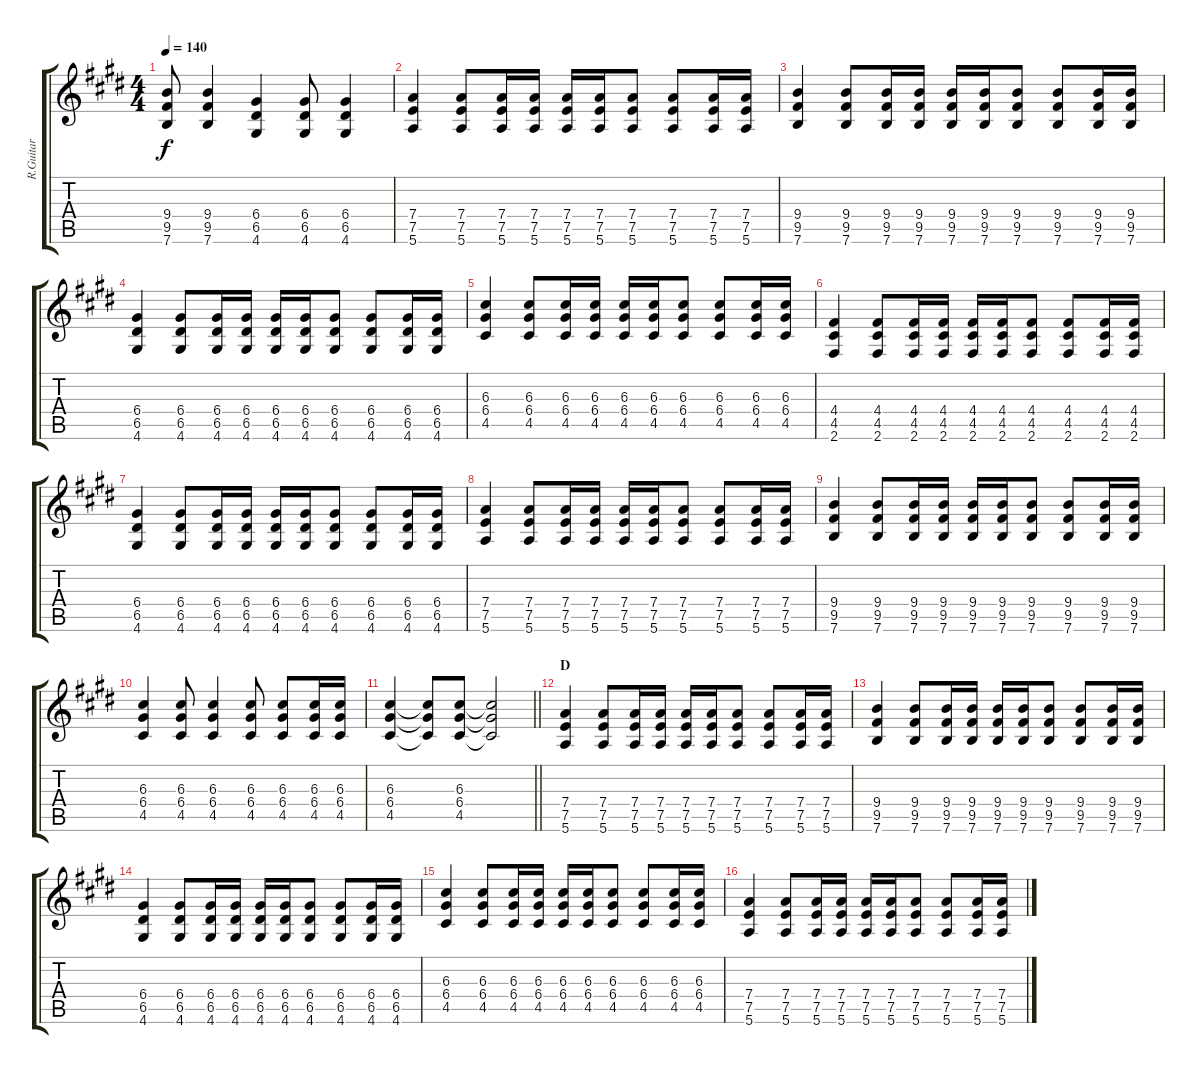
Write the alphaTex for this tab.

\track ("R.Guitar" "R.Guitar") {instrument distortionguitar}
\staff {score tabs}
\tuning (E4 B3 G3 D3 A2 E2) {hide}
\ts (4 4)
\tempo 140
\clef g2
\ks c#minor
(9.4 9.5 7.6).8{dy f} (9.4 9.5 7.6).4 (6.4 6.5 4.6).4 (6.4 6.5 4.6).8 (6.4 6.5 4.6).4 |
(7.4 7.5 5.6).4 (7.4 7.5 5.6).8 (7.4 7.5 5.6).16 (7.4 7.5 5.6).16 (7.4 7.5 5.6).16 (7.4 7.5 5.6).16 (7.4 7.5 5.6).8 (7.4 7.5 5.6).8 (7.4 7.5 5.6).16 (7.4 7.5 5.6).16 |
(9.4 9.5 7.6).4 (9.4 9.5 7.6).8 (9.4 9.5 7.6).16 (9.4 9.5 7.6).16 (9.4 9.5 7.6).16 (9.4 9.5 7.6).16 (9.4 9.5 7.6).8 (9.4 9.5 7.6).8 (9.4 9.5 7.6).16 (9.4 9.5 7.6).16 |
(6.4 6.5 4.6).4 (6.4 6.5 4.6).8 (6.4 6.5 4.6).16 (6.4 6.5 4.6).16 (6.4 6.5 4.6).16 (6.4 6.5 4.6).16 (6.4 6.5 4.6).8 (6.4 6.5 4.6).8 (6.4 6.5 4.6).16 (6.4 6.5 4.6).16 |
(6.3 6.4 4.5).4 (6.3 6.4 4.5).8 (6.3 6.4 4.5).16 (6.3 6.4 4.5).16 (6.3 6.4 4.5).16 (6.3 6.4 4.5).16 (6.3 6.4 4.5).8 (6.3 6.4 4.5).8 (6.3 6.4 4.5).16 (6.3 6.4 4.5).16 |
(4.4 4.5 2.6).4 (4.4 4.5 2.6).8 (4.4 4.5 2.6).16 (4.4 4.5 2.6).16 (4.4 4.5 2.6).16 (4.4 4.5 2.6).16 (4.4 4.5 2.6).8 (4.4 4.5 2.6).8 (4.4 4.5 2.6).16 (4.4 4.5 2.6).16 |
(6.4 6.5 4.6).4 (6.4 6.5 4.6).8 (6.4 6.5 4.6).16 (6.4 6.5 4.6).16 (6.4 6.5 4.6).16 (6.4 6.5 4.6).16 (6.4 6.5 4.6).8 (6.4 6.5 4.6).8 (6.4 6.5 4.6).16 (6.4 6.5 4.6).16 |
(7.4 7.5 5.6).4 (7.4 7.5 5.6).8 (7.4 7.5 5.6).16 (7.4 7.5 5.6).16 (7.4 7.5 5.6).16 (7.4 7.5 5.6).16 (7.4 7.5 5.6).8 (7.4 7.5 5.6).8 (7.4 7.5 5.6).16 (7.4 7.5 5.6).16 |
(9.4 9.5 7.6).4 (9.4 9.5 7.6).8 (9.4 9.5 7.6).16 (9.4 9.5 7.6).16 (9.4 9.5 7.6).16 (9.4 9.5 7.6).16 (9.4 9.5 7.6).8 (9.4 9.5 7.6).8 (9.4 9.5 7.6).16 (9.4 9.5 7.6).16 |
(6.3 6.4 4.5).4 (6.3 6.4 4.5).8 (6.3 6.4 4.5).4 (6.3 6.4 4.5).8 (6.3 6.4 4.5).8 (6.3 6.4 4.5).16 (6.3 6.4 4.5).16 |
\barLineRight lightlight
(6.3 6.4 4.5).4 (6.3{t} 6.4{t} 4.5{t}).8 (6.3 6.4 4.5).8 (6.3{t} 6.4{t} 4.5{t}).2 |
\section ("" "D")
(7.4 7.5 5.6).4 (7.4 7.5 5.6).8 (7.4 7.5 5.6).16 (7.4 7.5 5.6).16 (7.4 7.5 5.6).16 (7.4 7.5 5.6).16 (7.4 7.5 5.6).8 (7.4 7.5 5.6).8 (7.4 7.5 5.6).16 (7.4 7.5 5.6).16 |
(9.4 9.5 7.6).4 (9.4 9.5 7.6).8 (9.4 9.5 7.6).16 (9.4 9.5 7.6).16 (9.4 9.5 7.6).16 (9.4 9.5 7.6).16 (9.4 9.5 7.6).8 (9.4 9.5 7.6).8 (9.4 9.5 7.6).16 (9.4 9.5 7.6).16 |
(6.4 6.5 4.6).4 (6.4 6.5 4.6).8 (6.4 6.5 4.6).16 (6.4 6.5 4.6).16 (6.4 6.5 4.6).16 (6.4 6.5 4.6).16 (6.4 6.5 4.6).8 (6.4 6.5 4.6).8 (6.4 6.5 4.6).16 (6.4 6.5 4.6).16 |
(6.3 6.4 4.5).4 (6.3 6.4 4.5).8 (6.3 6.4 4.5).16 (6.3 6.4 4.5).16 (6.3 6.4 4.5).16 (6.3 6.4 4.5).16 (6.3 6.4 4.5).8 (6.3 6.4 4.5).8 (6.3 6.4 4.5).16 (6.3 6.4 4.5).16 |
(7.4 7.5 5.6).4 (7.4 7.5 5.6).8 (7.4 7.5 5.6).16 (7.4 7.5 5.6).16 (7.4 7.5 5.6).16 (7.4 7.5 5.6).16 (7.4 7.5 5.6).8 (7.4 7.5 5.6).8 (7.4 7.5 5.6).16 (7.4 7.5 5.6).16
